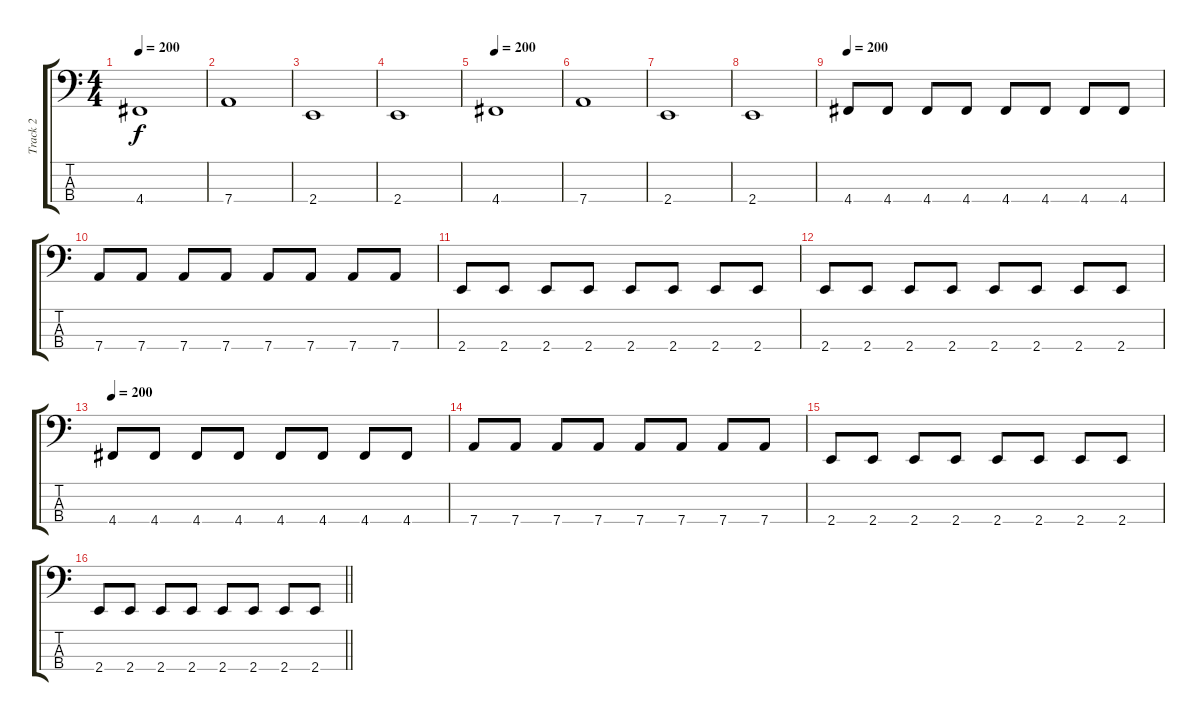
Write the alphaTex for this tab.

\track ("Track 2" "Track 2") {instrument electricbassfinger}
\staff {score tabs}
\tuning (G2 D2 A1 D1) {hide}
\ts (4 4)
\tempo 200
\clef f4
\ks c
4.4.1{dy f} |
7.4.1 |
2.4.1 |
2.4.1 |
\tempo 200
4.4.1 |
7.4.1 |
2.4.1 |
2.4.1 |
\tempo 200
4.4.8 4.4.8 4.4.8 4.4.8 4.4.8 4.4.8 4.4.8 4.4.8 |
7.4.8 7.4.8 7.4.8 7.4.8 7.4.8 7.4.8 7.4.8 7.4.8 |
2.4.8 2.4.8 2.4.8 2.4.8 2.4.8 2.4.8 2.4.8 2.4.8 |
2.4.8 2.4.8 2.4.8 2.4.8 2.4.8 2.4.8 2.4.8 2.4.8 |
\tempo 200
4.4.8 4.4.8 4.4.8 4.4.8 4.4.8 4.4.8 4.4.8 4.4.8 |
7.4.8 7.4.8 7.4.8 7.4.8 7.4.8 7.4.8 7.4.8 7.4.8 |
2.4.8 2.4.8 2.4.8 2.4.8 2.4.8 2.4.8 2.4.8 2.4.8 |
\barLineRight lightlight
2.4.8 2.4.8 2.4.8 2.4.8 2.4.8 2.4.8 2.4.8 2.4.8
